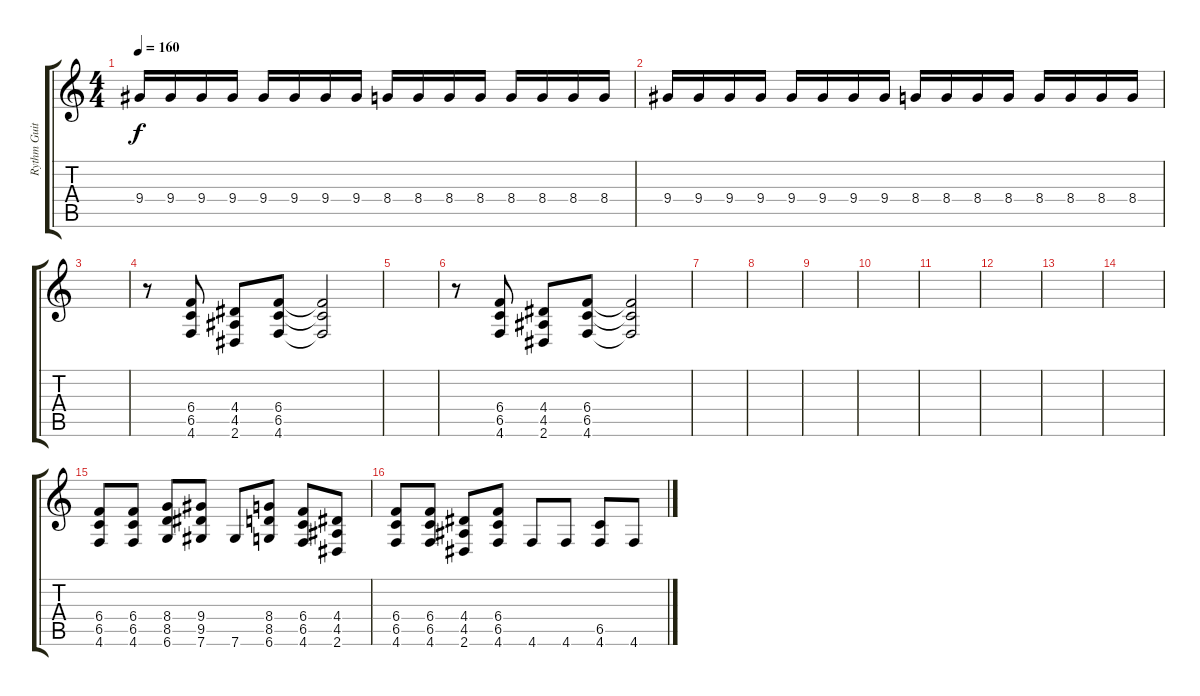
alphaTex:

\track ("Rythm Guitar" "Rythm Guit") {instrument distortionguitar}
\staff {score tabs}
\tuning (Db4 Ab3 E3 B2 Gb2 Db2) {hide}
\ts (4 4)
\tempo 160
\clef g2
\ks c
9.4.16{dy f} 9.4.16 9.4.16 9.4.16 9.4.16 9.4.16 9.4.16 9.4.16 8.4.16 8.4.16 8.4.16 8.4.16 8.4.16 8.4.16 8.4.16 8.4.16 |
9.4.16 9.4.16 9.4.16 9.4.16 9.4.16 9.4.16 9.4.16 9.4.16 8.4.16 8.4.16 8.4.16 8.4.16 8.4.16 8.4.16 8.4.16 8.4.16 |
|
r.8 (6.4 6.5 4.6).8 (4.4 4.5 2.6).8 (6.4 6.5 4.6).8 (6.4{t} 6.5{t} 4.6{t}).2 |
|
r.8 (6.4 6.5 4.6).8 (4.4 4.5 2.6).8 (6.4 6.5 4.6).8 (6.4{t} 6.5{t} 4.6{t}).2 |
|
|
|
|
|
|
|
|
(6.4 6.5 4.6).8 (6.4 6.5 4.6).8 (8.4 8.5 6.6).8 (9.4 9.5 7.6).8 7.6.8 (8.4 8.5 6.6).8 (6.4 6.5 4.6).8 (4.4 4.5 2.6).8 |
(6.4 6.5 4.6).8 (6.4 6.5 4.6).8 (4.4 4.5 2.6).8 (6.4 6.5 4.6).8 4.6.8 4.6.8 (6.5 4.6).8 4.6.8
